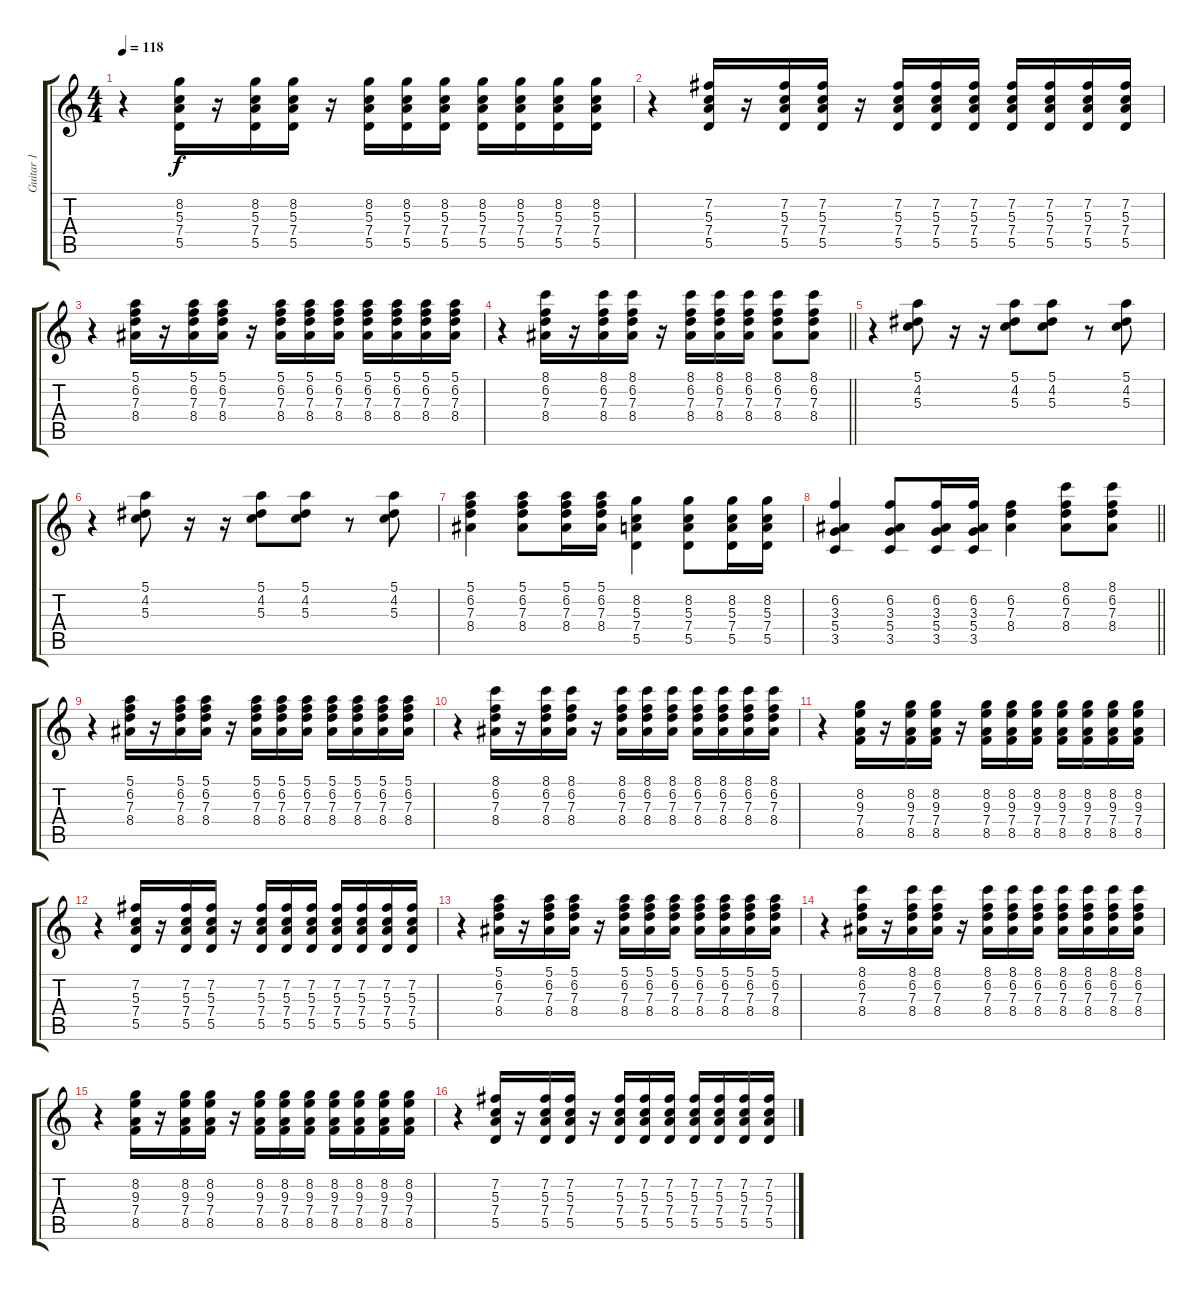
\track ("Guitar 1" "Guitar 1") {instrument electricguitarjazz}
\staff {score tabs}
\tuning (E4 B3 G3 D3 A2 E2) {hide}
\ts (4 4)
\tempo 118
\clef g2
\ks c
r.4{dy f} (8.2 5.3 7.4 5.5).16 r.16 (8.2 5.3 7.4 5.5).16 (8.2 5.3 7.4 5.5).16 r.16 (8.2 5.3 7.4 5.5).16 (8.2 5.3 7.4 5.5).16 (8.2 5.3 7.4 5.5).16 (8.2 5.3 7.4 5.5).16 (8.2 5.3 7.4 5.5).16 (8.2 5.3 7.4 5.5).16 (8.2 5.3 7.4 5.5).16 |
r.4 (7.2 5.3 7.4 5.5).16 r.16 (7.2 5.3 7.4 5.5).16 (7.2 5.3 7.4 5.5).16 r.16 (7.2 5.3 7.4 5.5).16 (7.2 5.3 7.4 5.5).16 (7.2 5.3 7.4 5.5).16 (7.2 5.3 7.4 5.5).16 (7.2 5.3 7.4 5.5).16 (7.2 5.3 7.4 5.5).16 (7.2 5.3 7.4 5.5).16 |
r.4 (5.1 6.2 7.3 8.4).16 r.16 (5.1 6.2 7.3 8.4).16 (5.1 6.2 7.3 8.4).16 r.16 (5.1 6.2 7.3 8.4).16 (5.1 6.2 7.3 8.4).16 (5.1 6.2 7.3 8.4).16 (5.1 6.2 7.3 8.4).16 (5.1 6.2 7.3 8.4).16 (5.1 6.2 7.3 8.4).16 (5.1 6.2 7.3 8.4).16 |
\barLineRight lightlight
r.4 (8.1 6.2 7.3 8.4).16 r.16 (8.1 6.2 7.3 8.4).16 (8.1 6.2 7.3 8.4).16 r.16 (8.1 6.2 7.3 8.4).16 (8.1 6.2 7.3 8.4).16 (8.1 6.2 7.3 8.4).16 (8.1 6.2 7.3 8.4).8 (8.1 6.2 7.3 8.4).8 |
r.4 (5.1 4.2 5.3).8 r.16 r.16 (5.1 4.2 5.3).8 (5.1 4.2 5.3).8 r.8 (5.1 4.2 5.3).8 |
r.4 (5.1 4.2 5.3).8 r.16 r.16 (5.1 4.2 5.3).8 (5.1 4.2 5.3).8 r.8 (5.1 4.2 5.3).8 |
(5.1 6.2 7.3 8.4).4 (5.1 6.2 7.3 8.4).8 (5.1 6.2 7.3 8.4).16 (5.1 6.2 7.3 8.4).16 (8.2 5.3 7.4 5.5).4 (8.2 5.3 7.4 5.5).8 (8.2 5.3 7.4 5.5).16 (8.2 5.3 7.4 5.5).16 |
\barLineRight lightlight
(6.2 3.3 5.4 3.5).4 (6.2 3.3 5.4 3.5).8 (6.2 3.3 5.4 3.5).16 (6.2 3.3 5.4 3.5).16 (6.2 7.3 8.4).4 (8.1 6.2 7.3 8.4).8 (8.1 6.2 7.3 8.4).8 |
r.4 (5.1 6.2 7.3 8.4).16 r.16 (5.1 6.2 7.3 8.4).16 (5.1 6.2 7.3 8.4).16 r.16 (5.1 6.2 7.3 8.4).16 (5.1 6.2 7.3 8.4).16 (5.1 6.2 7.3 8.4).16 (5.1 6.2 7.3 8.4).16 (5.1 6.2 7.3 8.4).16 (5.1 6.2 7.3 8.4).16 (5.1 6.2 7.3 8.4).16 |
r.4 (8.1 6.2 7.3 8.4).16 r.16 (8.1 6.2 7.3 8.4).16 (8.1 6.2 7.3 8.4).16 r.16 (8.1 6.2 7.3 8.4).16 (8.1 6.2 7.3 8.4).16 (8.1 6.2 7.3 8.4).16 (8.1 6.2 7.3 8.4).16 (8.1 6.2 7.3 8.4).16 (8.1 6.2 7.3 8.4).16 (8.1 6.2 7.3 8.4).16 |
r.4 (8.2 9.3 7.4 8.5).16 r.16 (8.2 9.3 7.4 8.5).16 (8.2 9.3 7.4 8.5).16 r.16 (8.2 9.3 7.4 8.5).16 (8.2 9.3 7.4 8.5).16 (8.2 9.3 7.4 8.5).16 (8.2 9.3 7.4 8.5).16 (8.2 9.3 7.4 8.5).16 (8.2 9.3 7.4 8.5).16 (8.2 9.3 7.4 8.5).16 |
r.4 (7.2 5.3 7.4 5.5).16 r.16 (7.2 5.3 7.4 5.5).16 (7.2 5.3 7.4 5.5).16 r.16 (7.2 5.3 7.4 5.5).16 (7.2 5.3 7.4 5.5).16 (7.2 5.3 7.4 5.5).16 (7.2 5.3 7.4 5.5).16 (7.2 5.3 7.4 5.5).16 (7.2 5.3 7.4 5.5).16 (7.2 5.3 7.4 5.5).16 |
r.4 (5.1 6.2 7.3 8.4).16 r.16 (5.1 6.2 7.3 8.4).16 (5.1 6.2 7.3 8.4).16 r.16 (5.1 6.2 7.3 8.4).16 (5.1 6.2 7.3 8.4).16 (5.1 6.2 7.3 8.4).16 (5.1 6.2 7.3 8.4).16 (5.1 6.2 7.3 8.4).16 (5.1 6.2 7.3 8.4).16 (5.1 6.2 7.3 8.4).16 |
r.4 (8.1 6.2 7.3 8.4).16 r.16 (8.1 6.2 7.3 8.4).16 (8.1 6.2 7.3 8.4).16 r.16 (8.1 6.2 7.3 8.4).16 (8.1 6.2 7.3 8.4).16 (8.1 6.2 7.3 8.4).16 (8.1 6.2 7.3 8.4).16 (8.1 6.2 7.3 8.4).16 (8.1 6.2 7.3 8.4).16 (8.1 6.2 7.3 8.4).16 |
r.4 (8.2 9.3 7.4 8.5).16 r.16 (8.2 9.3 7.4 8.5).16 (8.2 9.3 7.4 8.5).16 r.16 (8.2 9.3 7.4 8.5).16 (8.2 9.3 7.4 8.5).16 (8.2 9.3 7.4 8.5).16 (8.2 9.3 7.4 8.5).16 (8.2 9.3 7.4 8.5).16 (8.2 9.3 7.4 8.5).16 (8.2 9.3 7.4 8.5).16 |
r.4 (7.2 5.3 7.4 5.5).16 r.16 (7.2 5.3 7.4 5.5).16 (7.2 5.3 7.4 5.5).16 r.16 (7.2 5.3 7.4 5.5).16 (7.2 5.3 7.4 5.5).16 (7.2 5.3 7.4 5.5).16 (7.2 5.3 7.4 5.5).16 (7.2 5.3 7.4 5.5).16 (7.2 5.3 7.4 5.5).16 (7.2 5.3 7.4 5.5).16
